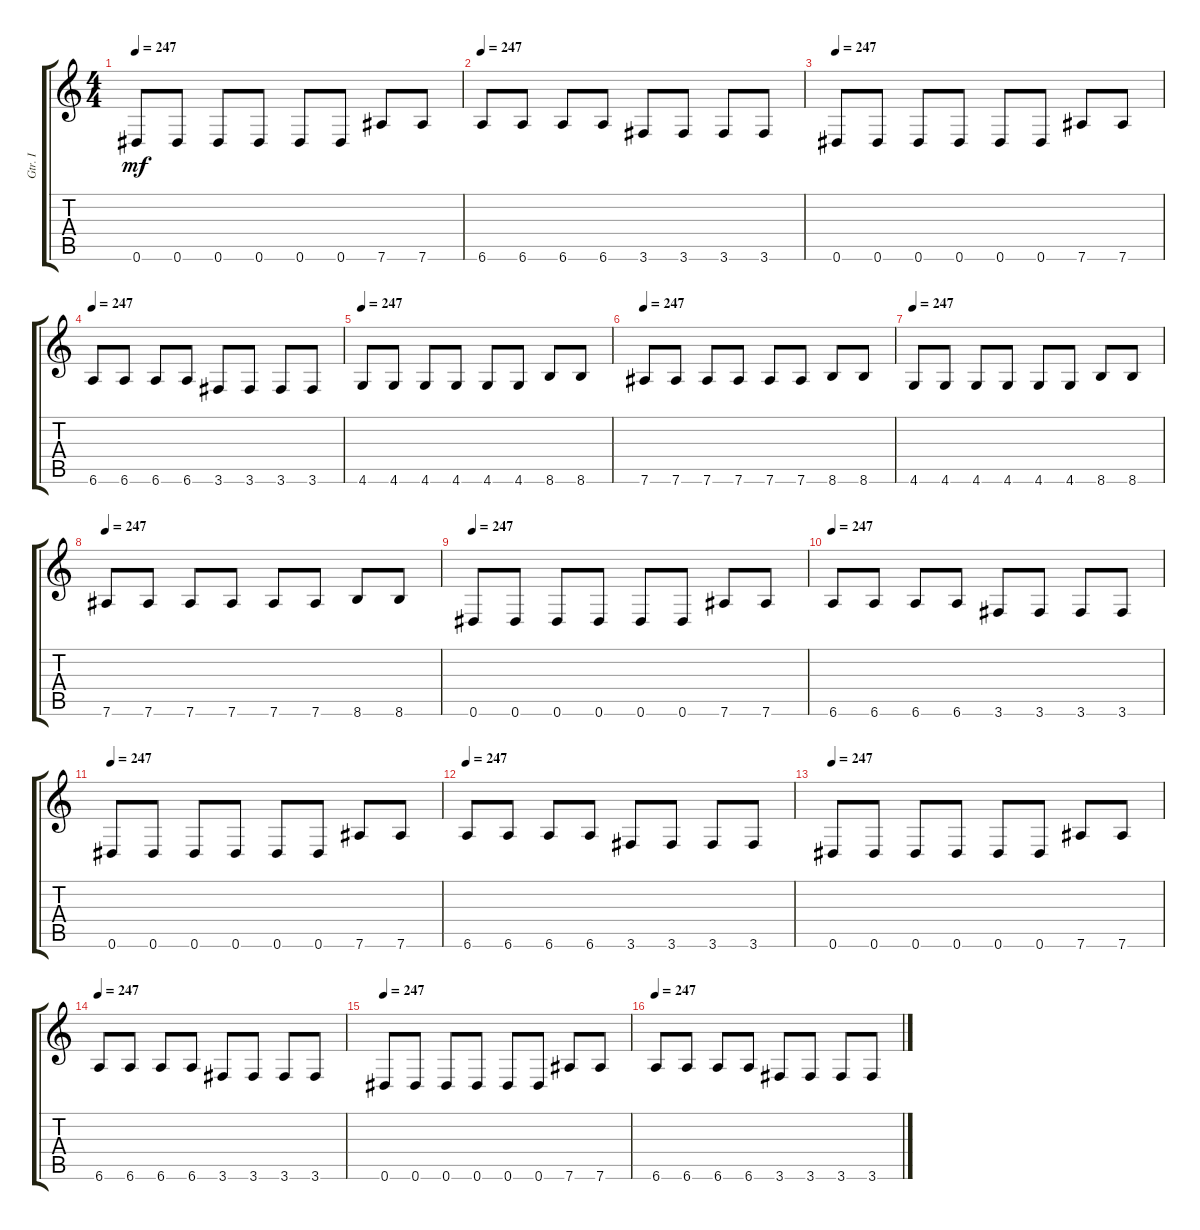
\track ("Gtr. I" "Gtr. I") {instrument overdrivenguitar}
\staff {score tabs}
\tuning (Eb4 Bb3 Gb3 Db3 Ab2 Eb2) {hide}
\ts (4 4)
\tempo 247
\clef g2
\ks c
0.6.8{dy mf} 0.6.8 0.6.8 0.6.8 0.6.8 0.6.8 7.6.8 7.6.8 |
\tempo 247
6.6.8 6.6.8 6.6.8 6.6.8 3.6.8 3.6.8 3.6.8 3.6.8 |
\tempo 247
0.6.8 0.6.8 0.6.8 0.6.8 0.6.8 0.6.8 7.6.8 7.6.8 |
\tempo 247
6.6.8 6.6.8 6.6.8 6.6.8 3.6.8 3.6.8 3.6.8 3.6.8 |
\tempo 247
4.6.8 4.6.8 4.6.8 4.6.8 4.6.8 4.6.8 8.6.8 8.6.8 |
\tempo 247
7.6.8 7.6.8 7.6.8 7.6.8 7.6.8 7.6.8 8.6.8 8.6.8 |
\tempo 247
4.6.8 4.6.8 4.6.8 4.6.8 4.6.8 4.6.8 8.6.8 8.6.8 |
\tempo 247
7.6.8 7.6.8 7.6.8 7.6.8 7.6.8 7.6.8 8.6.8 8.6.8 |
\tempo 247
0.6.8 0.6.8 0.6.8 0.6.8 0.6.8 0.6.8 7.6.8 7.6.8 |
\tempo 247
6.6.8 6.6.8 6.6.8 6.6.8 3.6.8 3.6.8 3.6.8 3.6.8 |
\tempo 247
0.6.8 0.6.8 0.6.8 0.6.8 0.6.8 0.6.8 7.6.8 7.6.8 |
\tempo 247
6.6.8 6.6.8 6.6.8 6.6.8 3.6.8 3.6.8 3.6.8 3.6.8 |
\tempo 247
0.6.8 0.6.8 0.6.8 0.6.8 0.6.8 0.6.8 7.6.8 7.6.8 |
\tempo 247
6.6.8 6.6.8 6.6.8 6.6.8 3.6.8 3.6.8 3.6.8 3.6.8 |
\tempo 247
0.6.8 0.6.8 0.6.8 0.6.8 0.6.8 0.6.8 7.6.8 7.6.8 |
\tempo 247
6.6.8 6.6.8 6.6.8 6.6.8 3.6.8 3.6.8 3.6.8 3.6.8
